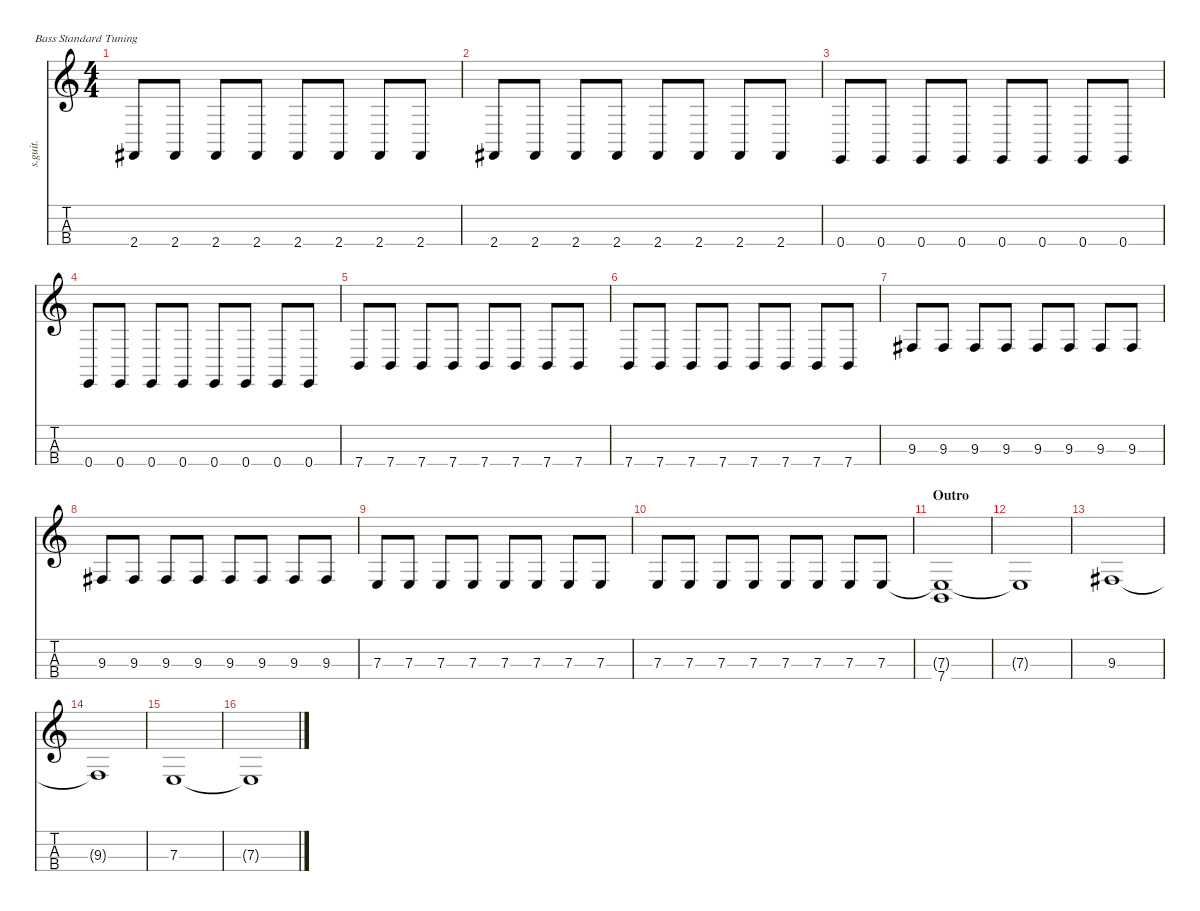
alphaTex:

\defaultSystemsLayout 4
\hideDynamics
\bracketExtendMode nobrackets
\track ("Guy Berryman" "s.guit.") {instrument electricbassfinger}
\staff {score tabs}
\tuning (G2 D2 A1 E1)
\ts (4 4)
\tempo (87 hide)
\clef g2
\ks c
2.4{acc #}.8{lyrics (0 "") lyrics (1 "") lyrics (2 "") lyrics (3 "") lyrics (4 "") dy f} 2.4{acc #}.8{lyrics (0 "") lyrics (1 "") lyrics (2 "") lyrics (3 "") lyrics (4 "")} 2.4{acc #}.8{lyrics (0 "") lyrics (1 "") lyrics (2 "") lyrics (3 "") lyrics (4 "")} 2.4{acc #}.8{lyrics (0 "") lyrics (1 "") lyrics (2 "") lyrics (3 "") lyrics (4 "")} 2.4{acc #}.8{lyrics (0 "") lyrics (1 "") lyrics (2 "") lyrics (3 "") lyrics (4 "")} 2.4{acc #}.8{lyrics (0 "") lyrics (1 "") lyrics (2 "") lyrics (3 "") lyrics (4 "")} 2.4{acc #}.8{lyrics (0 "") lyrics (1 "") lyrics (2 "") lyrics (3 "") lyrics (4 "")} 2.4{acc #}.8{lyrics (0 "") lyrics (1 "") lyrics (2 "") lyrics (3 "") lyrics (4 "")} |
2.4{acc #}.8{lyrics (0 "") lyrics (1 "") lyrics (2 "") lyrics (3 "") lyrics (4 "")} 2.4{acc #}.8{lyrics (0 "") lyrics (1 "") lyrics (2 "") lyrics (3 "") lyrics (4 "")} 2.4{acc #}.8{lyrics (0 "") lyrics (1 "") lyrics (2 "") lyrics (3 "") lyrics (4 "")} 2.4{acc #}.8{lyrics (0 "") lyrics (1 "") lyrics (2 "") lyrics (3 "") lyrics (4 "")} 2.4{acc #}.8{lyrics (0 "") lyrics (1 "") lyrics (2 "") lyrics (3 "") lyrics (4 "")} 2.4{acc #}.8{lyrics (0 "") lyrics (1 "") lyrics (2 "") lyrics (3 "") lyrics (4 "")} 2.4{acc #}.8{lyrics (0 "") lyrics (1 "") lyrics (2 "") lyrics (3 "") lyrics (4 "")} 2.4{acc #}.8{lyrics (0 "") lyrics (1 "") lyrics (2 "") lyrics (3 "") lyrics (4 "")} |
0.4.8{lyrics (0 "") lyrics (1 "") lyrics (2 "") lyrics (3 "") lyrics (4 "")} 0.4.8{lyrics (0 "") lyrics (1 "") lyrics (2 "") lyrics (3 "") lyrics (4 "")} 0.4.8{lyrics (0 "") lyrics (1 "") lyrics (2 "") lyrics (3 "") lyrics (4 "")} 0.4.8{lyrics (0 "") lyrics (1 "") lyrics (2 "") lyrics (3 "") lyrics (4 "")} 0.4.8{lyrics (0 "") lyrics (1 "") lyrics (2 "") lyrics (3 "") lyrics (4 "")} 0.4.8{lyrics (0 "") lyrics (1 "") lyrics (2 "") lyrics (3 "") lyrics (4 "")} 0.4.8{lyrics (0 "") lyrics (1 "") lyrics (2 "") lyrics (3 "") lyrics (4 "")} 0.4.8{lyrics (0 "") lyrics (1 "") lyrics (2 "") lyrics (3 "") lyrics (4 "")} |
0.4.8{lyrics (0 "") lyrics (1 "") lyrics (2 "") lyrics (3 "") lyrics (4 "")} 0.4.8{lyrics (0 "") lyrics (1 "") lyrics (2 "") lyrics (3 "") lyrics (4 "")} 0.4.8{lyrics (0 "") lyrics (1 "") lyrics (2 "") lyrics (3 "") lyrics (4 "")} 0.4.8{lyrics (0 "") lyrics (1 "") lyrics (2 "") lyrics (3 "") lyrics (4 "")} 0.4.8{lyrics (0 "") lyrics (1 "") lyrics (2 "") lyrics (3 "") lyrics (4 "")} 0.4.8{lyrics (0 "") lyrics (1 "") lyrics (2 "") lyrics (3 "") lyrics (4 "")} 0.4.8{lyrics (0 "") lyrics (1 "") lyrics (2 "") lyrics (3 "") lyrics (4 "")} 0.4.8{lyrics (0 "") lyrics (1 "") lyrics (2 "") lyrics (3 "") lyrics (4 "")} |
7.4.8{lyrics (0 "") lyrics (1 "") lyrics (2 "") lyrics (3 "") lyrics (4 "")} 7.4.8{lyrics (0 "") lyrics (1 "") lyrics (2 "") lyrics (3 "") lyrics (4 "")} 7.4.8{lyrics (0 "") lyrics (1 "") lyrics (2 "") lyrics (3 "") lyrics (4 "")} 7.4.8{lyrics (0 "") lyrics (1 "") lyrics (2 "") lyrics (3 "") lyrics (4 "")} 7.4.8{lyrics (0 "") lyrics (1 "") lyrics (2 "") lyrics (3 "") lyrics (4 "")} 7.4.8{lyrics (0 "") lyrics (1 "") lyrics (2 "") lyrics (3 "") lyrics (4 "")} 7.4.8{lyrics (0 "") lyrics (1 "") lyrics (2 "") lyrics (3 "") lyrics (4 "")} 7.4.8{lyrics (0 "") lyrics (1 "") lyrics (2 "") lyrics (3 "") lyrics (4 "")} |
7.4.8{lyrics (0 "") lyrics (1 "") lyrics (2 "") lyrics (3 "") lyrics (4 "")} 7.4.8{lyrics (0 "") lyrics (1 "") lyrics (2 "") lyrics (3 "") lyrics (4 "")} 7.4.8{lyrics (0 "") lyrics (1 "") lyrics (2 "") lyrics (3 "") lyrics (4 "")} 7.4.8{lyrics (0 "") lyrics (1 "") lyrics (2 "") lyrics (3 "") lyrics (4 "")} 7.4.8{lyrics (0 "") lyrics (1 "") lyrics (2 "") lyrics (3 "") lyrics (4 "")} 7.4.8{lyrics (0 "") lyrics (1 "") lyrics (2 "") lyrics (3 "") lyrics (4 "")} 7.4.8{lyrics (0 "") lyrics (1 "") lyrics (2 "") lyrics (3 "") lyrics (4 "")} 7.4.8{lyrics (0 "") lyrics (1 "") lyrics (2 "") lyrics (3 "") lyrics (4 "")} |
9.3{acc #}.8{lyrics (0 "") lyrics (1 "") lyrics (2 "") lyrics (3 "") lyrics (4 "")} 9.3{acc #}.8{lyrics (0 "") lyrics (1 "") lyrics (2 "") lyrics (3 "") lyrics (4 "")} 9.3{acc #}.8{lyrics (0 "") lyrics (1 "") lyrics (2 "") lyrics (3 "") lyrics (4 "")} 9.3{acc #}.8{lyrics (0 "") lyrics (1 "") lyrics (2 "") lyrics (3 "") lyrics (4 "")} 9.3{acc #}.8{lyrics (0 "") lyrics (1 "") lyrics (2 "") lyrics (3 "") lyrics (4 "")} 9.3{acc #}.8{lyrics (0 "") lyrics (1 "") lyrics (2 "") lyrics (3 "") lyrics (4 "")} 9.3{acc #}.8{lyrics (0 "") lyrics (1 "") lyrics (2 "") lyrics (3 "") lyrics (4 "")} 9.3{acc #}.8{lyrics (0 "") lyrics (1 "") lyrics (2 "") lyrics (3 "") lyrics (4 "")} |
9.3{acc #}.8{lyrics (0 "") lyrics (1 "") lyrics (2 "") lyrics (3 "") lyrics (4 "")} 9.3{acc #}.8{lyrics (0 "") lyrics (1 "") lyrics (2 "") lyrics (3 "") lyrics (4 "")} 9.3{acc #}.8{lyrics (0 "") lyrics (1 "") lyrics (2 "") lyrics (3 "") lyrics (4 "")} 9.3{acc #}.8{lyrics (0 "") lyrics (1 "") lyrics (2 "") lyrics (3 "") lyrics (4 "")} 9.3{acc #}.8{lyrics (0 "") lyrics (1 "") lyrics (2 "") lyrics (3 "") lyrics (4 "")} 9.3{acc #}.8{lyrics (0 "") lyrics (1 "") lyrics (2 "") lyrics (3 "") lyrics (4 "")} 9.3{acc #}.8{lyrics (0 "") lyrics (1 "") lyrics (2 "") lyrics (3 "") lyrics (4 "")} 9.3{acc #}.8{lyrics (0 "") lyrics (1 "") lyrics (2 "") lyrics (3 "") lyrics (4 "")} |
7.3.8{lyrics (0 "") lyrics (1 "") lyrics (2 "") lyrics (3 "") lyrics (4 "")} 7.3.8{lyrics (0 "") lyrics (1 "") lyrics (2 "") lyrics (3 "") lyrics (4 "")} 7.3.8{lyrics (0 "") lyrics (1 "") lyrics (2 "") lyrics (3 "") lyrics (4 "")} 7.3.8{lyrics (0 "") lyrics (1 "") lyrics (2 "") lyrics (3 "") lyrics (4 "")} 7.3.8{lyrics (0 "") lyrics (1 "") lyrics (2 "") lyrics (3 "") lyrics (4 "")} 7.3.8{lyrics (0 "") lyrics (1 "") lyrics (2 "") lyrics (3 "") lyrics (4 "")} 7.3.8{lyrics (0 "") lyrics (1 "") lyrics (2 "") lyrics (3 "") lyrics (4 "")} 7.3.8{lyrics (0 "") lyrics (1 "") lyrics (2 "") lyrics (3 "") lyrics (4 "")} |
7.3.8{lyrics (0 "") lyrics (1 "") lyrics (2 "") lyrics (3 "") lyrics (4 "")} 7.3.8{lyrics (0 "") lyrics (1 "") lyrics (2 "") lyrics (3 "") lyrics (4 "")} 7.3.8{lyrics (0 "") lyrics (1 "") lyrics (2 "") lyrics (3 "") lyrics (4 "")} 7.3.8{lyrics (0 "") lyrics (1 "") lyrics (2 "") lyrics (3 "") lyrics (4 "")} 7.3.8{lyrics (0 "") lyrics (1 "") lyrics (2 "") lyrics (3 "") lyrics (4 "")} 7.3.8{lyrics (0 "") lyrics (1 "") lyrics (2 "") lyrics (3 "") lyrics (4 "")} 7.3.8{lyrics (0 "") lyrics (1 "") lyrics (2 "") lyrics (3 "") lyrics (4 "")} 7.3.8{lyrics (0 "") lyrics (1 "") lyrics (2 "") lyrics (3 "") lyrics (4 "")} |
\section ("" "Outro")
\tempo (85 hide)
(7.4 7.3{t}).1{lyrics (0 "") lyrics (1 "") lyrics (2 "") lyrics (3 "") lyrics (4 "")} |
7.3{t}.1{lyrics (0 "") lyrics (1 "") lyrics (2 "") lyrics (3 "") lyrics (4 "")} |
9.3{acc #}.1{lyrics (0 "") lyrics (1 "") lyrics (2 "") lyrics (3 "") lyrics (4 "")} |
9.3{t acc #}.1{lyrics (0 "") lyrics (1 "") lyrics (2 "") lyrics (3 "") lyrics (4 "")} |
7.3.1{lyrics (0 "") lyrics (1 "") lyrics (2 "") lyrics (3 "") lyrics (4 "")} |
7.3{t}.1{lyrics (0 "") lyrics (1 "") lyrics (2 "") lyrics (3 "") lyrics (4 "")}
